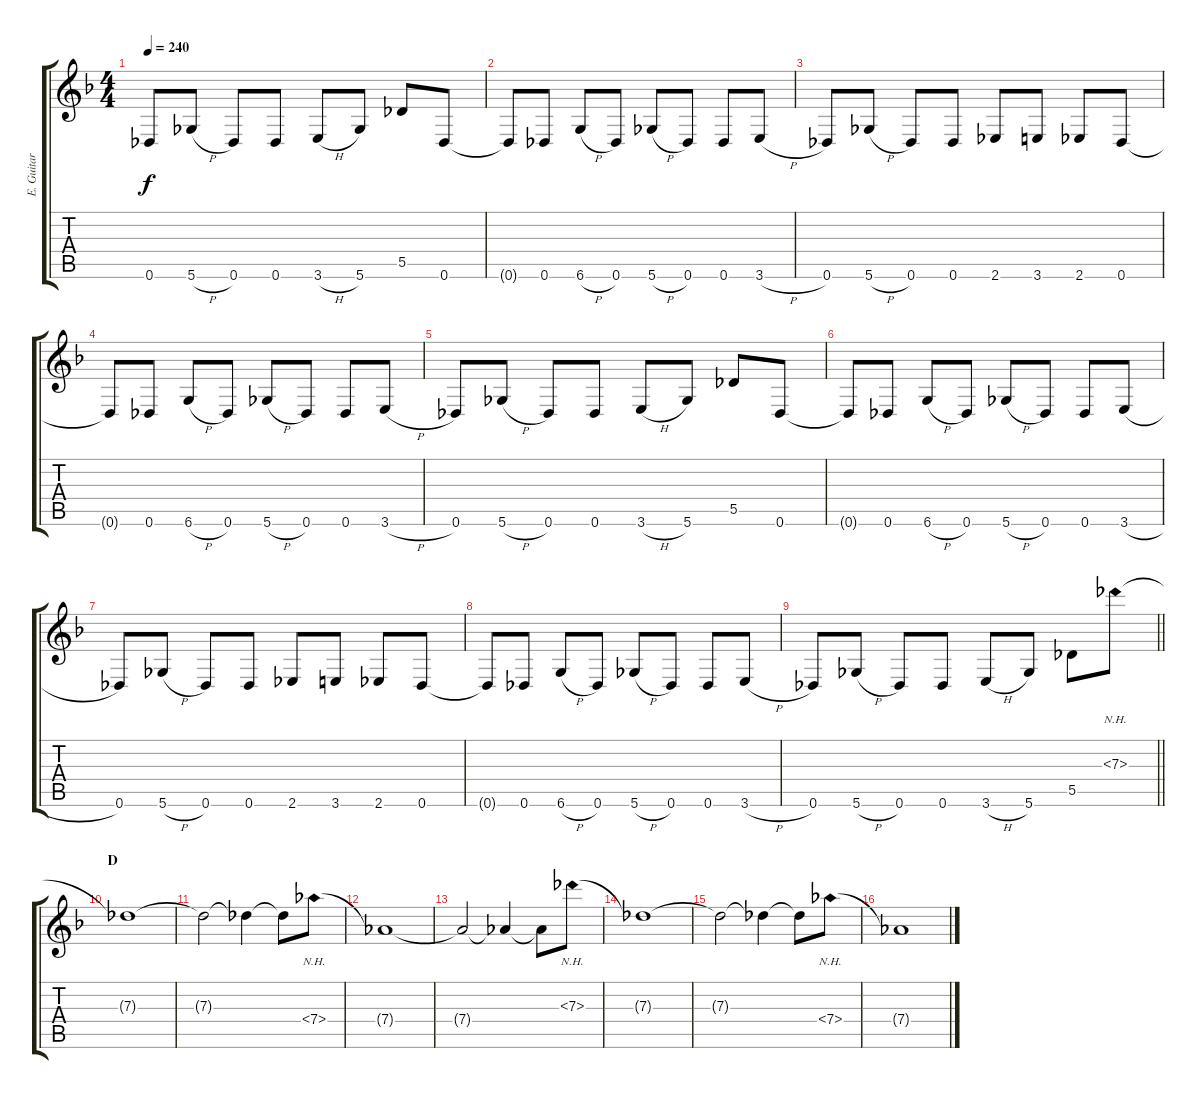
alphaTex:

\track ("E. Guitar I" "E. Guitar ") {instrument distortionguitar}
\staff {score tabs}
\tuning (Eb4 Bb3 Gb3 Db3 Ab2 Db2) {hide}
\ts (4 4)
\tempo 240
\clef g2
\ks f
0.6.8{dy f} 5.6{h}.8 0.6.8 0.6.8 3.6{h}.8 5.6.8 5.5.8 0.6.8 |
0.6{t}.8 0.6.8 6.6{h}.8 0.6.8 5.6{h}.8 0.6.8 0.6.8 3.6{h}.8 |
0.6.8 5.6{h}.8 0.6.8 0.6.8 2.6.8 3.6.8 2.6.8 0.6.8 |
0.6{t}.8 0.6.8 6.6{h}.8 0.6.8 5.6{h}.8 0.6.8 0.6.8 3.6{h}.8 |
0.6.8 5.6{h}.8 0.6.8 0.6.8 3.6{h}.8 5.6.8 5.5.8 0.6.8 |
0.6{t}.8 0.6.8 6.6{h}.8 0.6.8 5.6{h}.8 0.6.8 0.6.8 3.6{h}.8 |
0.6.8 5.6{h}.8 0.6.8 0.6.8 2.6.8 3.6.8 2.6.8 0.6.8 |
0.6{t}.8 0.6.8 6.6{h}.8 0.6.8 5.6{h}.8 0.6.8 0.6.8 3.6{h}.8 |
\barLineRight lightlight
0.6.8 5.6{h}.8 0.6.8 0.6.8 3.6{h}.8 5.6.8 5.5.8 7.3{nh}.8 |
\section ("" "D")
7.3{t}.1 |
7.3{t}.2 7.3{t}.4 7.3{t}.8 7.4{nh}.8 |
7.4{t}.1 |
7.4{t}.2 7.4{t}.4 7.4{t}.8 7.3{nh}.8 |
7.3{t}.1 |
7.3{t}.2 7.3{t}.4 7.3{t}.8 7.4{nh}.8 |
7.4{t}.1
